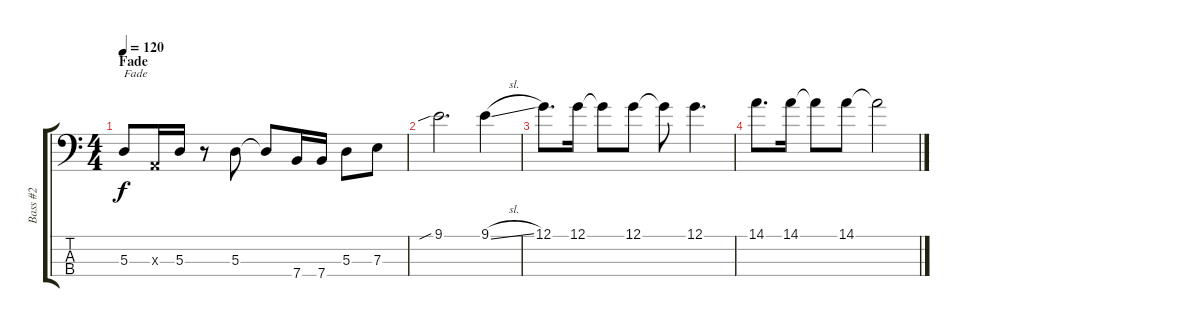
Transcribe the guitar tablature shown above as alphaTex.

\track ("Bass #2" "Bass #2") {instrument electricbasspick}
\staff {score tabs}
\tuning (G2 D2 A1 E1) {hide}
\ts (4 4)
\section ("" "Fade")
\tempo 120
\clef f4
\ks c
5.3.8{txt "Fade" dy f} 0.3{x}.16 5.3.16 r.8 5.3.8 5.3{t}.8 7.4.16 7.4.16 5.3.8 7.3.8 |
9.1{sib}.2{d} 9.1{sl}.4 |
12.1.8{d} 12.1.16 12.1{t}.8 12.1.8 12.1{t}.8 12.1.4{d} |
14.1.8{d} 14.1.16 14.1{t}.8 14.1.8 14.1{t}.2
